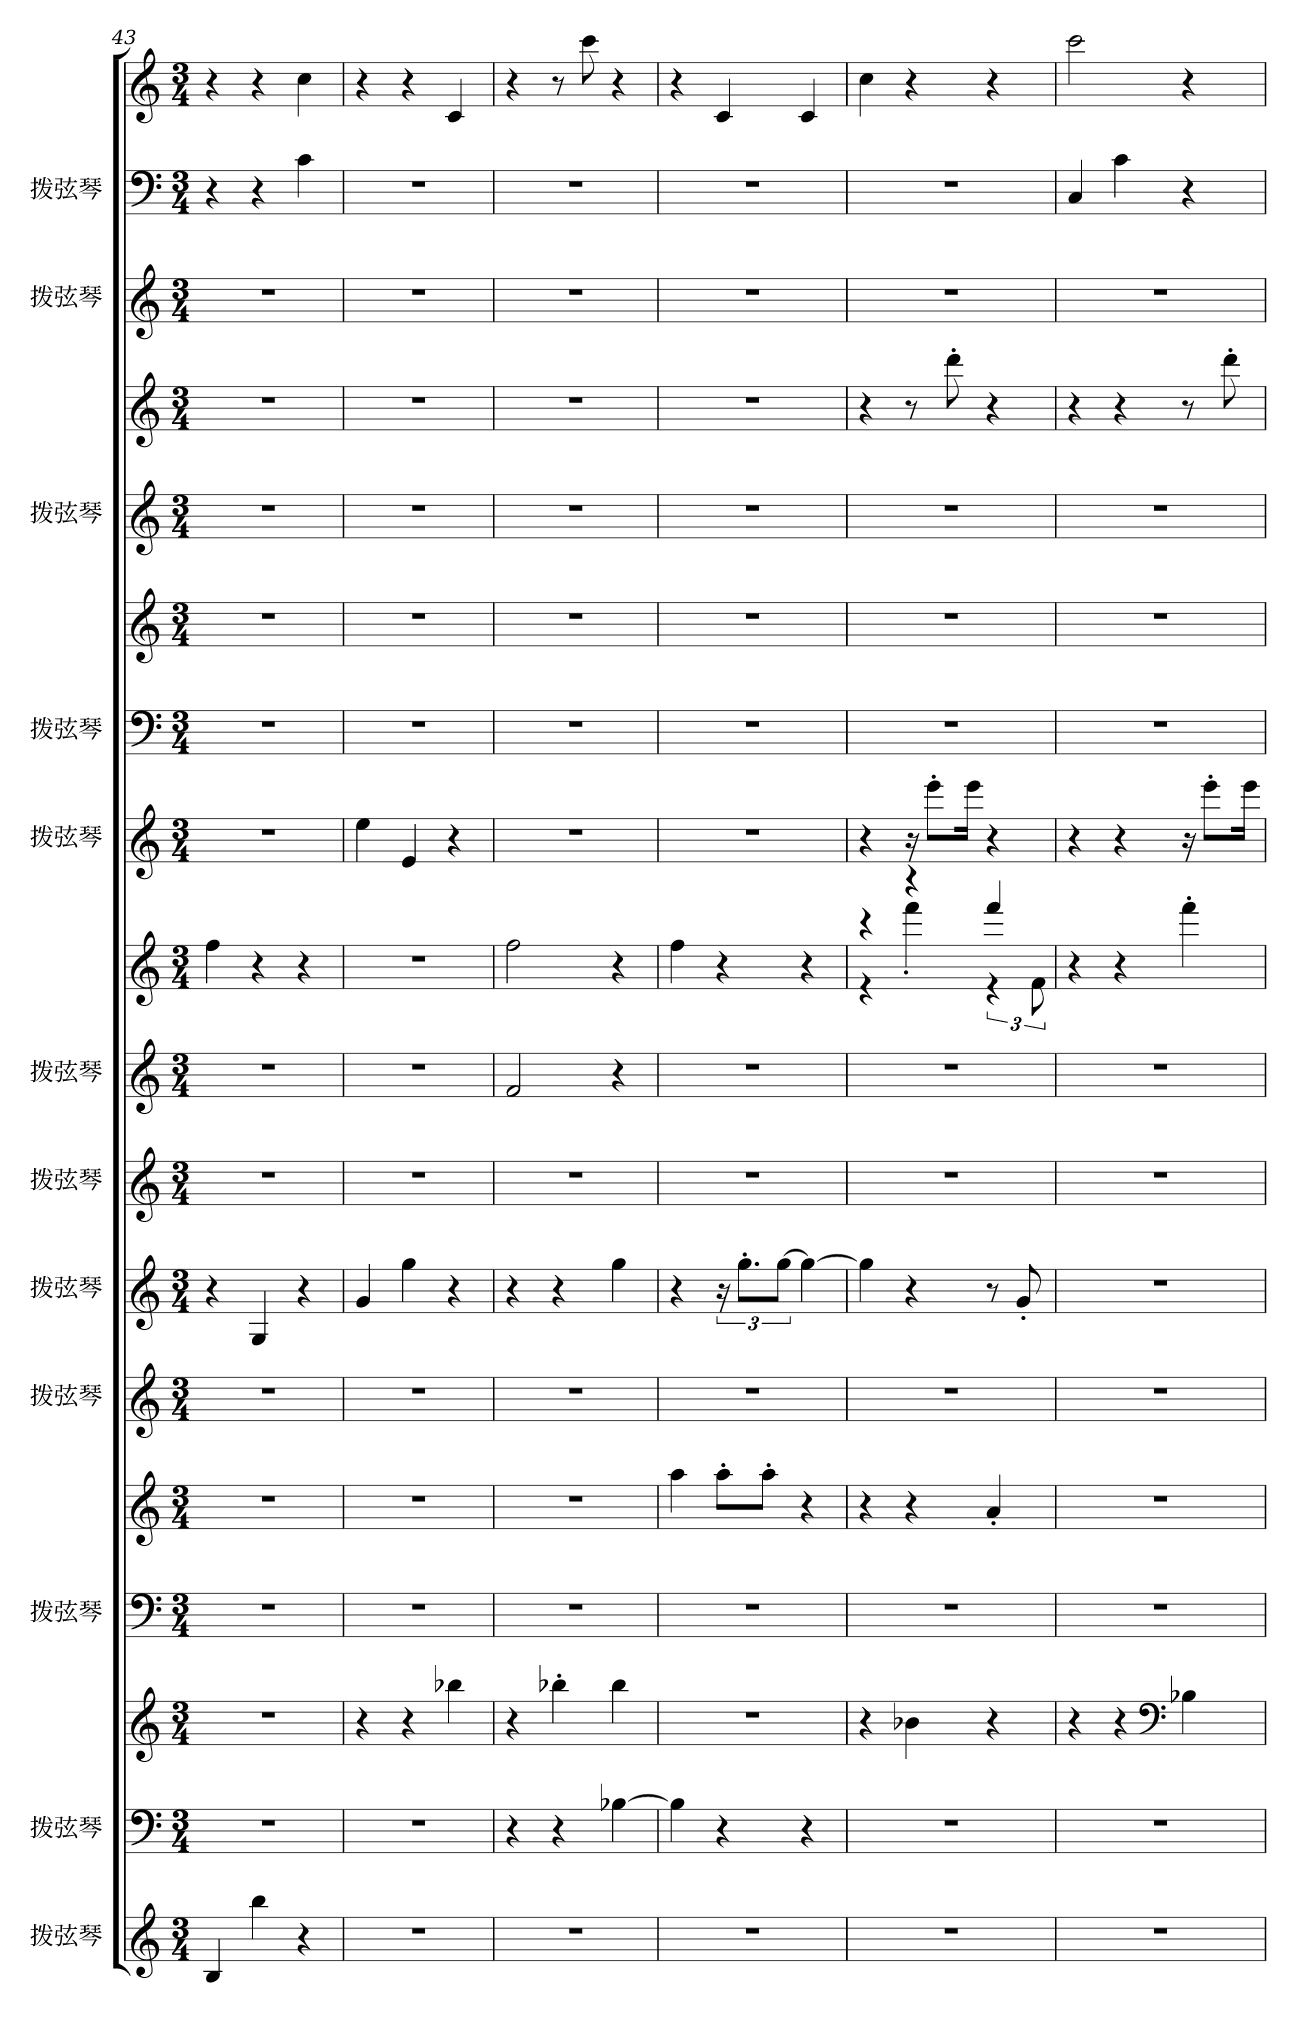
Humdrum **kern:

**kern	**kern	**kern	**kern	**kern	**kern	**kern	**kern	**kern	**kern	**kern	**kern	**kern	**kern	**kern	**kern	**kern	**kern
*part12	*part11	*part11	*part10	*part10	*part9	*part8	*part7	*part6	*part6	*part5	*part4	*part4	*part3	*part3	*part2	*part1	*part1
*staff18	*staff17	*staff16	*staff15	*staff14	*staff13	*staff12	*staff11	*staff10	*staff9	*staff8	*staff7	*staff6	*staff5	*staff4	*staff3	*staff2	*staff1
*I"拨弦琴	*I"拨弦琴	*	*I"拨弦琴	*	*I"拨弦琴	*I"拨弦琴	*I"拨弦琴	*I"拨弦琴	*	*I"拨弦琴	*I"拨弦琴	*	*I"拨弦琴	*	*I"拨弦琴	*I"拨弦琴	*
*clefG2	*clefF4	*clefG2	*clefF4	*clefG2	*clefG2	*clefG2	*clefG2	*clefG2	*clefG2	*clefG2	*clefF4	*clefG2	*clefG2	*clefG2	*clefG2	*clefF4	*clefG2
*k[]	*k[]	*k[]	*k[]	*k[]	*k[]	*k[]	*k[]	*k[]	*k[]	*k[]	*k[]	*k[]	*k[]	*k[]	*k[]	*k[]	*k[]
*M3/4	*M3/4	*M3/4	*M3/4	*M3/4	*M3/4	*M3/4	*M3/4	*M3/4	*M3/4	*M3/4	*M3/4	*M3/4	*M3/4	*M3/4	*M3/4	*M3/4	*M3/4
=43	=43	=43	=43	=43	=43	=43	=43	=43	=43	=43	=43	=43	=43	=43	=43	=43	=43
4B/	2.r	2.r	2.r	2.r	2.r	4r	2.r	2.r	4ff\	2.r	2.r	2.r	2.r	2.r	2.r	4r	4r
4bb\	.	.	.	.	.	4G/	.	.	4r	.	.	.	.	.	.	4r	4r
4r	.	.	.	.	.	4r	.	.	4r	.	.	.	.	.	.	4c\	4cc\
=44	=44	=44	=44	=44	=44	=44	=44	=44	=44	=44	=44	=44	=44	=44	=44	=44	=44
2.r	2.r	4r	2.r	2.r	2.r	4g/	2.r	2.r	2.r	4ee\	2.r	2.r	2.r	2.r	2.r	2.r	4r
.	.	4r	.	.	.	4gg\	.	.	.	4e/	.	.	.	.	.	.	4r
.	.	4bb-X\	.	.	.	4r	.	.	.	4r	.	.	.	.	.	.	4c/
=45	=45	=45	=45	=45	=45	=45	=45	=45	=45	=45	=45	=45	=45	=45	=45	=45	=45
2.r	4r	4r	2.r	2.r	2.r	4r	2.r	2f/	2ff\	2.r	2.r	2.r	2.r	2.r	2.r	2.r	4r
.	4r	4bb-X'\	.	.	.	4r	.	.	.	.	.	.	.	.	.	.	8r
.	.	.	.	.	.	.	.	.	.	.	.	.	.	.	.	.	8ccc\
.	[4B-X\	4bb-\	.	.	.	4gg\	.	4r	4r	.	.	.	.	.	.	.	4r
=46	=46	=46	=46	=46	=46	=46	=46	=46	=46	=46	=46	=46	=46	=46	=46	=46	=46
2.r	4B-\]	2.r	2.r	4aa\	2.r	4r	2.r	2.r	4ff\	2.r	2.r	2.r	2.r	2.r	2.r	2.r	4r
.	4r	.	.	8aa'\L	.	24r	.	.	4r	.	.	.	.	.	.	.	4c/
.	.	.	.	.	.	12.gg'\L	.	.	.	.	.	.	.	.	.	.	.
.	.	.	.	8aa'\J	.	.	.	.	.	.	.	.	.	.	.	.	.
.	.	.	.	.	.	[12gg\J	.	.	.	.	.	.	.	.	.	.	.
.	4r	.	.	4r	.	4gg\_	.	.	4r	.	.	.	.	.	.	.	4c/
!!LO:PB:g=z
=47	=47	=47	=47	=47	=47	=47	=47	=47	=47	=47	=47	=47	=47	=47	=47	=47	=47
*	*	*	*	*	*	*	*	*	*^	*	*	*	*	*	*	*	*
2.r	2.r	4r	2.r	4r	2.r	4gg\]	2.r	2.r	4r	4r	4r	2.r	2.r	2.r	4r	2.r	2.r	4cc\
.	.	4b-X\	.	4r	.	4r	.	.	4r	4fff'\	16r	.	.	.	8r	.	.	4r
.	.	.	.	.	.	.	.	.	.	.	8eee'\L	.	.	.	.	.	.	.
.	.	.	.	.	.	.	.	.	.	.	.	.	.	.	8ddd'\	.	.	.
.	.	.	.	.	.	.	.	.	.	.	16eee\Jk	.	.	.	.	.	.	.
.	.	4r	.	4a'/	.	8r	.	.	4fff/	6r	4r	.	.	.	4r	.	.	4r
.	.	.	.	.	.	8g'/	.	.	.	.	.	.	.	.	.	.	.	.
.	.	.	.	.	.	.	.	.	.	12f\	.	.	.	.	.	.	.	.
*	*	*	*	*	*	*	*	*	*v	*v	*	*	*	*	*	*	*	*
=48	=48	=48	=48	=48	=48	=48	=48	=48	=48	=48	=48	=48	=48	=48	=48	=48	=48
2.r	2.r	4r	2.r	2.r	2.r	2.r	2.r	2.r	4r	4r	2.r	2.r	2.r	4r	2.r	4C/	2ccc\
.	.	4r	.	.	.	.	.	.	4r	4r	.	.	.	4r	.	4c\	.
*	*	*clefF4	*	*	*	*	*	*	*	*	*	*	*	*	*	*	*
.	.	4B-X\	.	.	.	.	.	.	4fff'\	16r	.	.	.	8r	.	4r	4r
.	.	.	.	.	.	.	.	.	.	8eee'\L	.	.	.	.	.	.	.
.	.	.	.	.	.	.	.	.	.	.	.	.	.	8ddd'\	.	.	.
.	.	.	.	.	.	.	.	.	.	16eee\Jk	.	.	.	.	.	.	.
=	=	=	=	=	=	=	=	=	=	=	=	=	=	=	=	=	=
*-	*-	*-	*-	*-	*-	*-	*-	*-	*-	*-	*-	*-	*-	*-	*-	*-	*-
